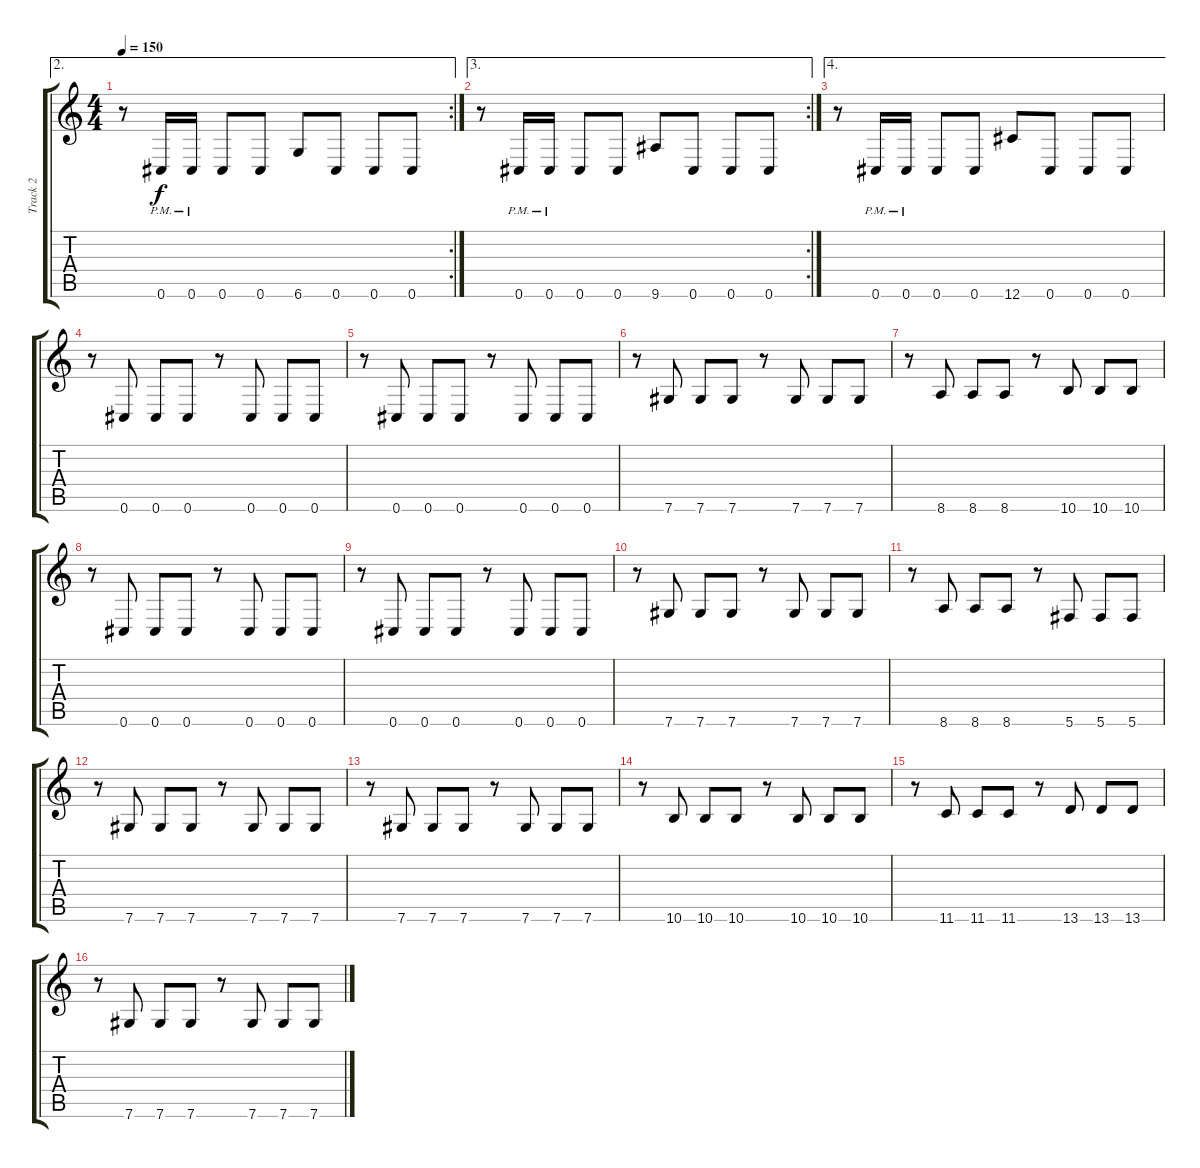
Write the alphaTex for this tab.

\track ("Track 2" "Track 2") {instrument overdrivenguitar}
\staff {score tabs}
\tuning (Eb4 Bb3 Gb3 Db3 Ab2 Db2) {hide}
\ae 2
\rc 2
\ts (4 4)
\tempo 150
\clef g2
\ks c
r.8{dy f} 0.6{pm}.16 0.6{pm}.16 0.6.8 0.6.8 6.6.8 0.6.8 0.6.8 0.6.8 |
\ae 3
\rc 2
r.8 0.6{pm}.16 0.6{pm}.16 0.6.8 0.6.8 9.6.8 0.6.8 0.6.8 0.6.8 |
\ae 4
r.8 0.6{pm}.16 0.6{pm}.16 0.6.8 0.6.8 12.6.8 0.6.8 0.6.8 0.6.8 |
r.8 0.6.8 0.6.8 0.6.8 r.8 0.6.8 0.6.8 0.6.8 |
r.8 0.6.8 0.6.8 0.6.8 r.8 0.6.8 0.6.8 0.6.8 |
r.8 7.6.8 7.6.8 7.6.8 r.8 7.6.8 7.6.8 7.6.8 |
r.8 8.6.8 8.6.8 8.6.8 r.8 10.6.8 10.6.8 10.6.8 |
r.8 0.6.8 0.6.8 0.6.8 r.8 0.6.8 0.6.8 0.6.8 |
r.8 0.6.8 0.6.8 0.6.8 r.8 0.6.8 0.6.8 0.6.8 |
r.8 7.6.8 7.6.8 7.6.8 r.8 7.6.8 7.6.8 7.6.8 |
r.8 8.6.8 8.6.8 8.6.8 r.8 5.6.8 5.6.8 5.6.8 |
r.8 7.6.8 7.6.8 7.6.8 r.8 7.6.8 7.6.8 7.6.8 |
r.8 7.6.8 7.6.8 7.6.8 r.8 7.6.8 7.6.8 7.6.8 |
r.8 10.6.8 10.6.8 10.6.8 r.8 10.6.8 10.6.8 10.6.8 |
r.8 11.6.8 11.6.8 11.6.8 r.8 13.6.8 13.6.8 13.6.8 |
r.8 7.6.8 7.6.8 7.6.8 r.8 7.6.8 7.6.8 7.6.8
